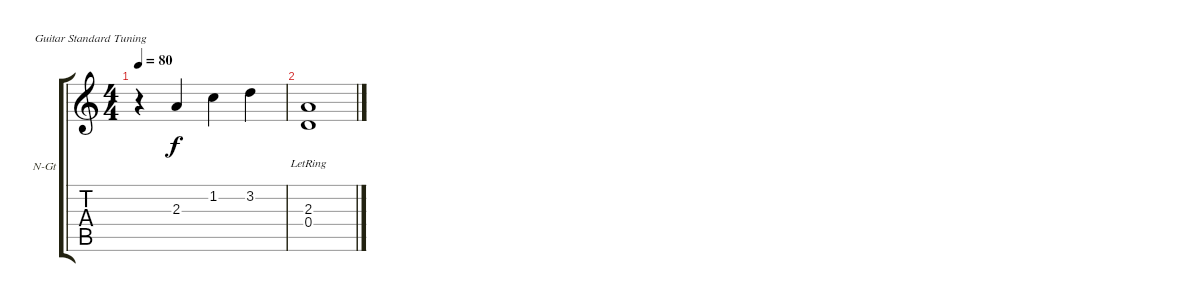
\defaultSystemsLayout 4
\bracketExtendMode groupsimilarinstruments
\firstSystemTrackNameOrientation horizontal
\otherSystemsTrackNameOrientation horizontal
\track ("Nylon Guitar" "N-Gt") {instrument acousticguitarnylon}
\staff {score tabs}
\tuning (E4 B3 G3 D3 A2 E2)
\ts (4 4)
\tempo 80
\clef g2
\ks c
r.4{dy f} 2.3.4 1.2.4 3.2.4 |
(2.3{lr} 0.4{lr}).1
